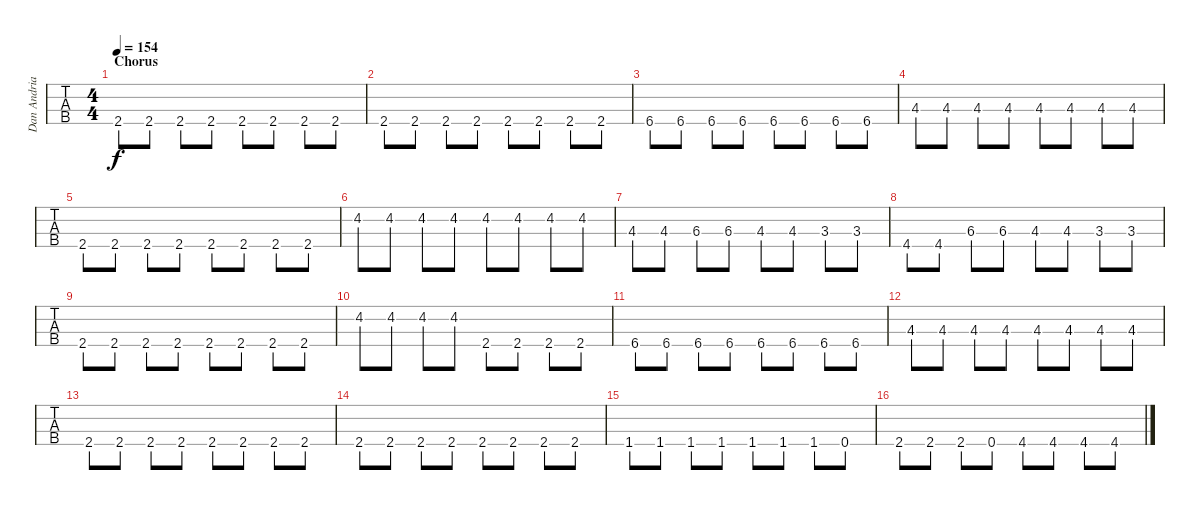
\track ("Dan Andriano - Bass" "Dan Andria") {instrument electricbassfinger}
\staff {tabs}
\tuning (G2 D2 A1 E1) {hide}
\ts (4 4)
\section ("" "Chorus")
\tempo 154
\clef f4
\ks db
2.4.8{dy f} 2.4.8 2.4.8 2.4.8 2.4.8 2.4.8 2.4.8 2.4.8 |
2.4.8 2.4.8 2.4.8 2.4.8 2.4.8 2.4.8 2.4.8 2.4.8 |
6.4.8 6.4.8 6.4.8 6.4.8 6.4.8 6.4.8 6.4.8 6.4.8 |
4.3.8 4.3.8 4.3.8 4.3.8 4.3.8 4.3.8 4.3.8 4.3.8 |
2.4.8 2.4.8 2.4.8 2.4.8 2.4.8 2.4.8 2.4.8 2.4.8 |
4.2.8 4.2.8 4.2.8 4.2.8 4.2.8 4.2.8 4.2.8 4.2.8 |
4.3.8 4.3.8 6.3.8 6.3.8 4.3.8 4.3.8 3.3.8 3.3.8 |
4.4.8 4.4.8 6.3.8 6.3.8 4.3.8 4.3.8 3.3.8 3.3.8 |
2.4.8 2.4.8 2.4.8 2.4.8 2.4.8 2.4.8 2.4.8 2.4.8 |
4.2.8 4.2.8 4.2.8 4.2.8 2.4.8 2.4.8 2.4.8 2.4.8 |
6.4.8 6.4.8 6.4.8 6.4.8 6.4.8 6.4.8 6.4.8 6.4.8 |
4.3.8 4.3.8 4.3.8 4.3.8 4.3.8 4.3.8 4.3.8 4.3.8 |
2.4.8 2.4.8 2.4.8 2.4.8 2.4.8 2.4.8 2.4.8 2.4.8 |
2.4.8 2.4.8 2.4.8 2.4.8 2.4.8 2.4.8 2.4.8 2.4.8 |
1.4.8 1.4.8 1.4.8 1.4.8 1.4.8 1.4.8 1.4.8 0.4.8 |
2.4.8 2.4.8 2.4.8 0.4.8 4.4.8 4.4.8 4.4.8 4.4.8
